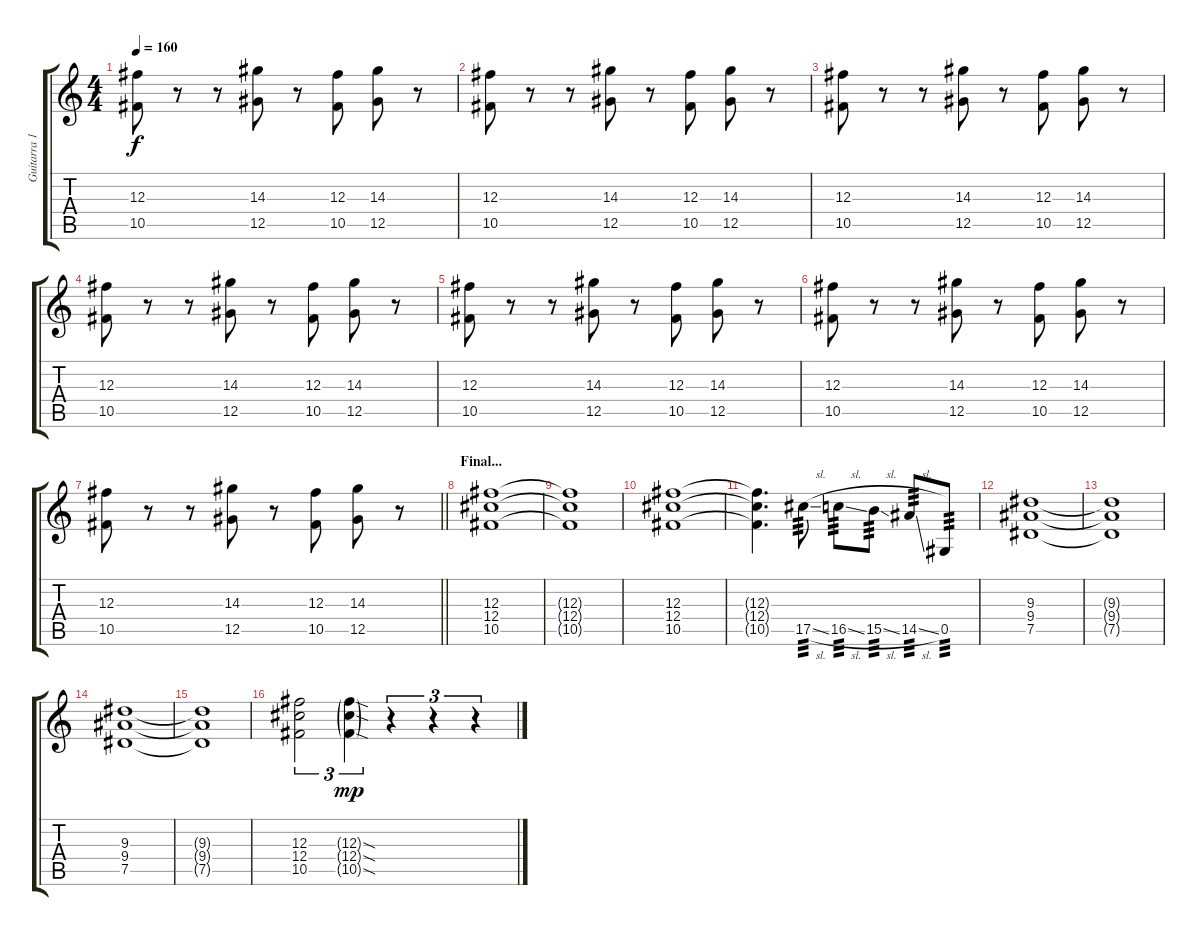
\track ("Guitarra 1" "Guitarra 1") {instrument overdrivenguitar}
\staff {score tabs}
\tuning (Eb4 Bb3 Gb3 Db3 Ab2 Eb2) {hide}
\ts (4 4)
\tempo 160
\clef g2
\ks c
(12.3 10.5).8{dy f} r.8 r.8 (14.3 12.5).8 r.8 (12.3 10.5).8 (14.3 12.5).8 r.8 |
(12.3 10.5).8 r.8 r.8 (14.3 12.5).8 r.8 (12.3 10.5).8 (14.3 12.5).8 r.8 |
(12.3 10.5).8 r.8 r.8 (14.3 12.5).8 r.8 (12.3 10.5).8 (14.3 12.5).8 r.8 |
(12.3 10.5).8 r.8 r.8 (14.3 12.5).8 r.8 (12.3 10.5).8 (14.3 12.5).8 r.8 |
(12.3 10.5).8 r.8 r.8 (14.3 12.5).8 r.8 (12.3 10.5).8 (14.3 12.5).8 r.8 |
(12.3 10.5).8 r.8 r.8 (14.3 12.5).8 r.8 (12.3 10.5).8 (14.3 12.5).8 r.8 |
\barLineRight lightlight
(12.3 10.5).8 r.8 r.8 (14.3 12.5).8 r.8 (12.3 10.5).8 (14.3 12.5).8 r.8 |
\section ("" "Final...")
(12.3 12.4 10.5).1 |
(12.3{t} 12.4{t} 10.5{t}).1 |
(12.3 12.4 10.5).1 |
(12.3{t} 12.4{t} 10.5{t}).4{d} 17.5{sl}.8{tp 3} 16.5{sl}.8{tp 3} 15.5{sl}.8{tp 3} 14.5{sl}.8{tp 3} 0.5.8{tp 3} |
(9.3 9.4 7.5).1 |
(9.3{t} 9.4{t} 7.5{t}).1 |
(9.3 9.4 7.5).1 |
(9.3{t} 9.4{t} 7.5{t}).1 |
(12.3 12.4 10.5).2{tu (3 2)} (12.3{sod g} 12.4{sod g} 10.5{sod g}).4{tu (3 2) dy mp} r.4{tu (3 2)} r.4{tu (3 2)} r.4{tu (3 2)}
